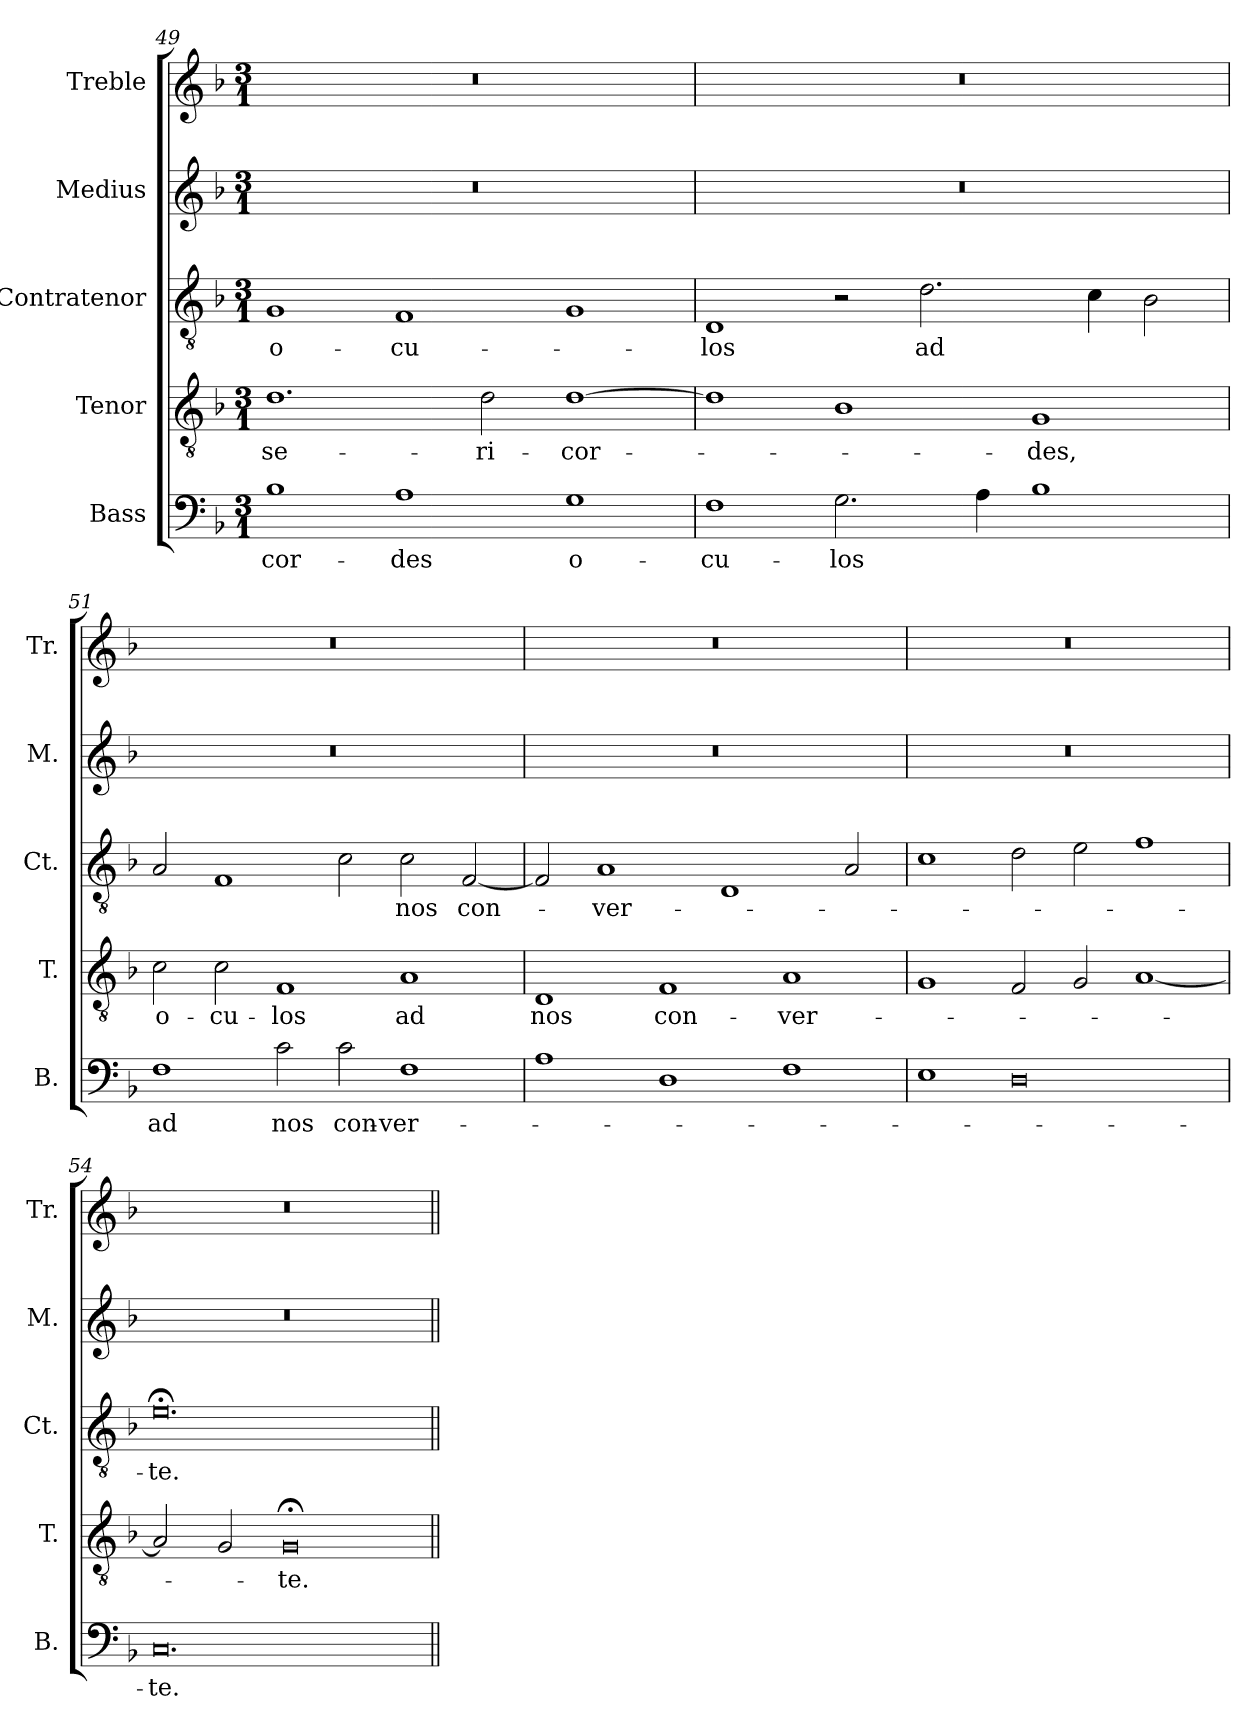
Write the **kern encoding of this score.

**kern	**text	**kern	**text	**kern	**text	**kern	**kern
*part5	*part5	*part4	*part4	*part3	*part3	*part2	*part1
*staff5	*staff5	*staff4	*staff4	*staff3	*staff3	*staff2	*staff1
*I"Bass	*	*I"Tenor	*	*I"Contratenor	*	*I"Medius	*I"Treble
*I'B.	*	*I'T.	*	*I'Ct.	*	*I'M.	*I'Tr.
*clefF4	*	*clefGv2	*	*clefGv2	*	*clefG2	*clefG2
*	*	*ITrd7c12	*	*ITrd7c12	*	*	*
*k[b-]	*	*k[b-]	*	*k[b-]	*	*k[b-]	*k[b-]
*d:	*	*d:	*	*d:	*	*d:	*d:
*M3/1	*	*M3/1	*	*M3/1	*	*M3/1	*M3/1
=49	=49	=49	=49	=49	=49	=49	=49
!	!LO:LY:b:color=#000000	!	!	!	!	!	!
!	!	!	!LO:LY:b:color=#000000	!	!	!	!
!	!	!	!	!	!LO:LY:b:color=#000000	!LO:N:vis=1	!LO:N:vis=1
1B-i	-cor-	1.Di	-se-	1GGi	o-	0.r	0.r
!	!LO:LY:b:color=#000000	!	!	!	!	!	!
!	!	!	!	!	!LO:LY:b:color=#000000	!	!
1Ai	-des	.	.	1FFi	-cu-	.	.
!	!	!	!LO:LY:b:color=#000000	!	!	!	!
.	.	2Di\	-ri-	.	.	.	.
!	!LO:LY:b:color=#000000	!	!	!	!	!	!
!	!	!	!LO:LY:b:color=#000000	!	!	!	!
1Gi	o-	[>1Di	-cor-	1GGi	.	.	.
!!LO:LB:g=z
=50	=50	=50	=50	=50	=50	=50	=50
!	!LO:LY:b:color=#000000	!	!	!	!	!	!
!	!	!	!	!	!LO:LY:b:color=#000000	!LO:N:vis=1	!LO:N:vis=1
1Fi	-cu-	1Di]	.	1DDi	-los	0.r	0.r
!	!LO:LY:b:color=#000000	!	!	!	!	!	!
2.Gi\	-los	1BB-i	.	2r	.	.	.
!	!	!	!	!	!LO:LY:b:color=#000000	!	!
.	.	.	.	2.Di\	ad	.	.
4Ai\	.	.	.	.	.	.	.
!	!	!	!LO:LY:b:color=#000000	!	!	!	!
1B-i	.	1GGi	-des,	.	.	.	.
.	.	.	.	4Ci\	.	.	.
.	.	.	.	2BB-i\	.	.	.
=51	=51	=51	=51	=51	=51	=51	=51
!	!LO:LY:b:color=#000000	!	!	!	!	!	!
!	!	!	!LO:LY:b:color=#000000	!	!	!LO:N:vis=1	!LO:N:vis=1
1Fi	ad	2Ci\	o-	2AAi/	.	0.r	0.r
!	!	!	!LO:LY:b:color=#000000	!	!	!	!
.	.	2Ci\	-cu-	1FFi	.	.	.
!	!LO:LY:b:color=#000000	!	!	!	!	!	!
!	!	!	!LO:LY:b:color=#000000	!	!	!	!
2ci\	nos	1FFi	-los	.	.	.	.
!	!LO:LY:b:color=#000000	!	!	!	!	!	!
2ci\	con-	.	.	2Ci\	.	.	.
!	!LO:LY:b:color=#000000	!	!	!	!	!	!
!	!	!	!LO:LY:b:color=#000000	!	!	!	!
!	!	!	!	!	!LO:LY:b:color=#000000	!	!
1Fi	-ver-	1AAi	ad	2Ci\	nos	.	.
!	!	!	!	!	!LO:LY:b:color=#000000	!	!
.	.	.	.	[<2FFi/	con-	.	.
!!LO:LB:g=z
=52	=52	=52	=52	=52	=52	=52	=52
!	!	!	!LO:LY:b:color=#000000	!	!	!LO:N:vis=1	!LO:N:vis=1
1Ai	.	1DDi	nos	2FFi/]	.	0.r	0.r
!	!	!	!	!	!LO:LY:b:color=#000000	!	!
.	.	.	.	1AAi	-ver-	.	.
!	!	!	!LO:LY:b:color=#000000	!	!	!	!
1Di	.	1FFi	con-	.	.	.	.
.	.	.	.	1DDi	.	.	.
!	!	!	!LO:LY:b:color=#000000	!	!	!	!
1Fi	.	1AAi	-ver-	.	.	.	.
.	.	.	.	2AAi/	.	.	.
=53	=53	=53	=53	=53	=53	=53	=53
!	!	!	!	!	!	!LO:N:vis=1	!LO:N:vis=1
1Ei	.	1GGi	.	1Ci	.	0.r	0.r
0Di	.	2FFi/	.	2Di\	.	.	.
.	.	2GGi/	.	2Ei\	.	.	.
.	.	[<1AAi	.	1Fi	.	.	.
=54	=54	=54	=54	=54	=54	=54	=54
!	!LO:LY:b:color=#000000	!	!	!	!	!	!
!	!	!	!	!	!LO:LY:b:color=#000000	!LO:N:vis=1	!LO:N:vis=1
0.Ci	-te.	2AAi/]	.	0.E;i	-te.	0.r	0.r
.	.	2GGi/	.	.	.	.	.
!	!	!	!LO:LY:b:color=#000000	!	!	!	!
.	.	0GG;i	-te.	.	.	.	.
=||	=||	=||	=||	=||	=||	=||	=||
*-	*-	*-	*-	*-	*-	*-	*-
